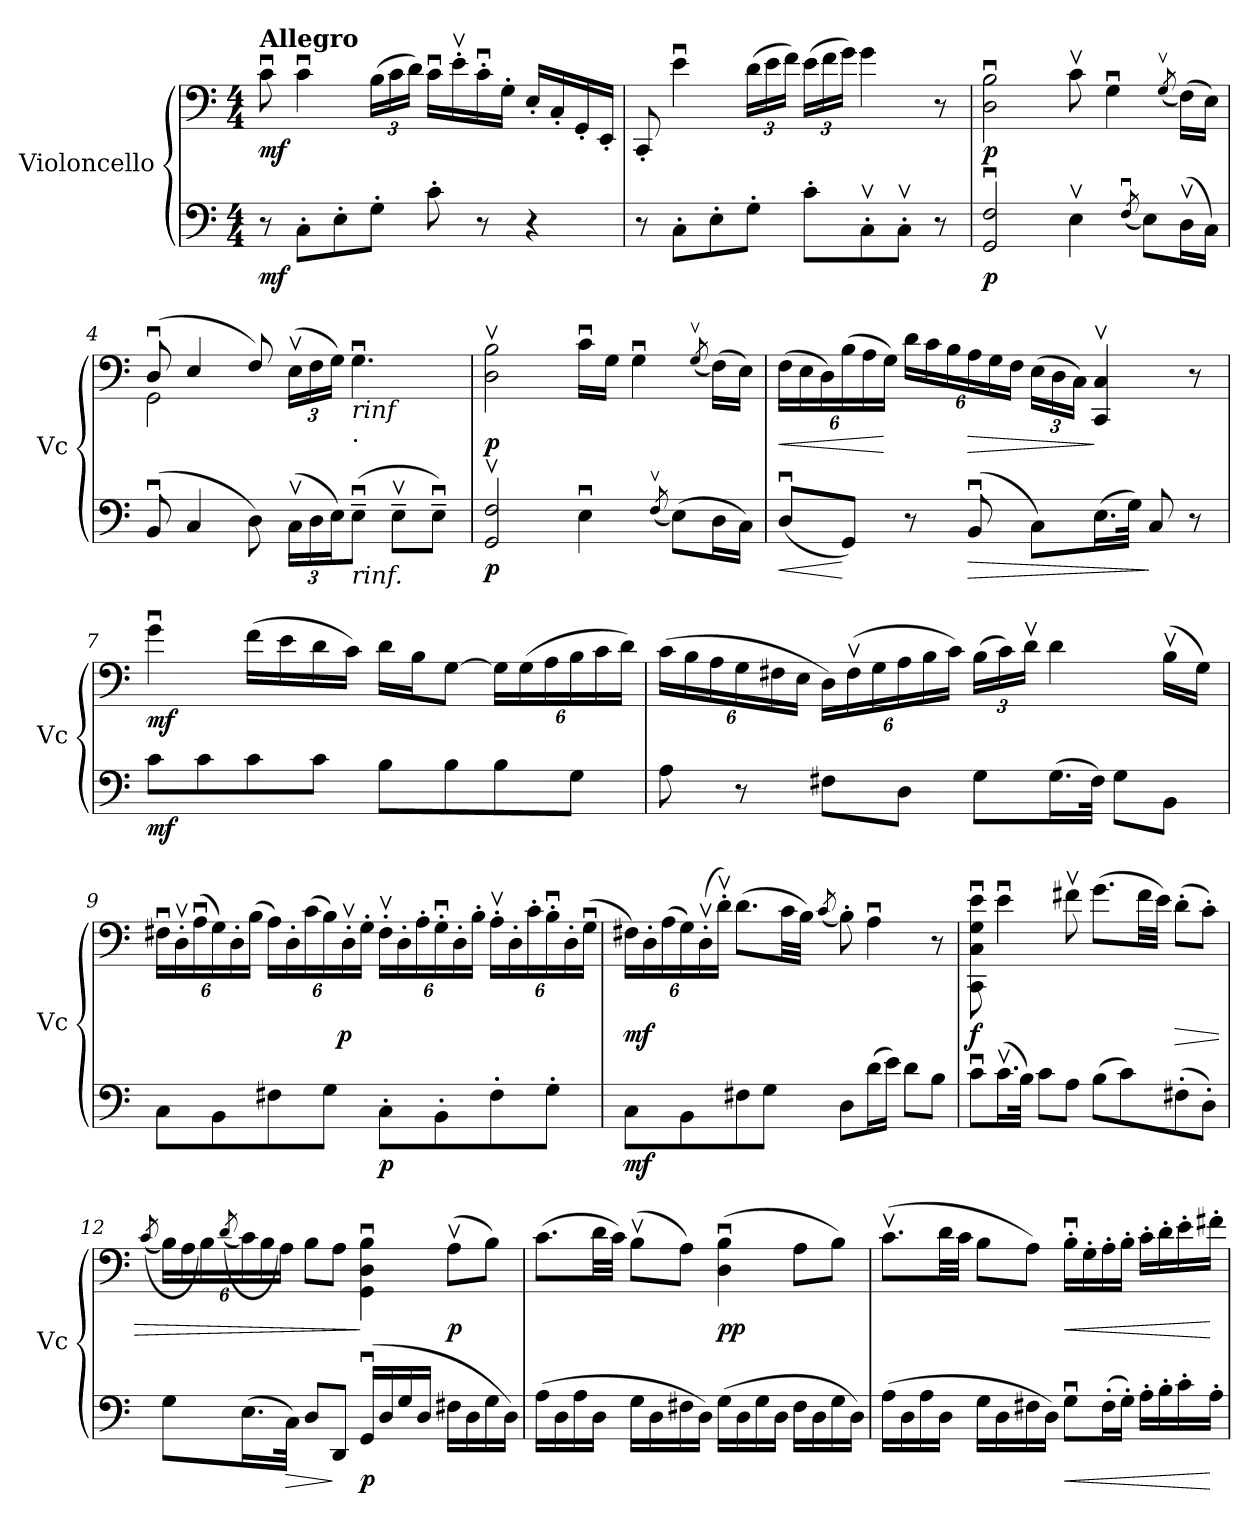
**kern	**dynam	**kern	**dynam
*part2	*part2	*part1	*part1
*staff2	*staff2	*staff1	*staff1
*I"Violoncello	*	*I"Violoncello	*
*I'Vc	*	*I'Vc	*
*clefF4	*	*clefF4	*
*k[]	*	*k[]	*
*M4/4	*	*M4/4	*
=1	=1	=1	=1
!	!	!LO:TX:a:B:t=Allegro	!
!	!LO:DY:b	!	!LO:DY:b
8r	mf	8cu\	mf
8C'\L	.	4cu\	.
8E'\	.	.	.
*	*	*Xbrackettup	*
8G'\J	.	(24B\LL	.
.	.	24c\	.
.	.	24d\JJ)	.
8c'\	.	16cu\LL	.
.	.	16ev'\	.
8r	.	16cu'\	.
.	.	16G'\JJ	.
4r	.	16E'/LL	.
.	.	16C'/	.
.	.	16GG'/	.
.	.	16EE'/JJ	.
=2	=2	=2	=2
8r	.	8CC'/	.
8C'\L	.	4eu\	.
8E'\	.	.	.
8G'\J	.	(24d\LL	.
.	.	24e\	.
.	.	24f\JJ)	.
8c'\L	.	(24e\LL	.
.	.	24f\	.
.	.	24g\JJ)	.
8Cv'\	.	4g\	.
8Cv'\J	.	.	.
8r	.	8r	.
!!LO:LB:g=z
=3	=3	=3	=3
!	!LO:DY:b	!	!LO:DY:b
2GG/u 2F/u	p	2D\u 2B\u	p
4Ev\	.	8cv\	.
.	.	4Gu\	.
(8qFu/	.	.	.
8E\L)	.	.	.
.	.	(8qGv/	.
(16Dv\L	.	(16F\LL)	.
16C\JJ)	.	16E\JJ)	.
=4	=4	=4	=4
*	*	*^	*
(8BBu/	.	(8Du/	2GG\	.
4C/	.	4E/	.	.
8D\)	.	8F/)	.	.
*Xbrackettup	*	*	*	*
(24Cv\LL	.	(>24Ev\LL	2ryy	.
24D\	.	24F\	.	.
24E\J)	.	24G\JJ)	.	.
!	!	!LO:TX:b:i:t=rinf	!	!
!	!	!LO:TX:b:t=.	!	!
!LO:TX:b:i:t=rinf.	!	!	!	!
(8Eu~\J	.	4.Gu\	.	.
8Ev~\L	.	.	.	.
8Eu~\J)	.	.	.	.
*	*	*v	*v	*
=5	=5	=5	=5
!	!LO:DY:b	!	!LO:DY:b
2GG/v 2F/v	p	2D\v 2B\v	p
4Eu\	.	16cu\LL	.
.	.	16G\JJ	.
.	.	4Gu\	.
(8qFv/	.	.	.
(8E\L)	.	.	.
.	.	(8qGv/	.
16D\L	.	(16F\LL)	.
16C\JJ)	.	16E\JJ)	.
!!LO:LB:g=z
=6	=6	=6	=6
!	!LO:HP:b	!	!LO:HP:b
(8Du/L	<	(24F\LL	<
.	.	24E\	.
.	.	24D\)	.
8GG/J)	[	(24B\	.
.	.	24A\	.
.	.	24G\JJ)	[
8r	.	24d\LL	.
.	.	24c\	.
.	.	24B\	.
!	!LO:HP:b	!	!LO:HP:b
(8BBu/	>	24A\	>
.	.	24G\	.
.	.	24F\JJ	.
8C\L)	.	(24E\LL	.
.	.	24D\	.
.	.	24C\JJ)	.
(16.E\L	.	4CC/v 4C/v	]
32G\JJk)	.	.	.
8C/	]	.	.
8r	.	8r	.
=7	=7	=7	=7
!	!LO:DY:b	!	!LO:DY:b
8c\L	mf	4gu\	mf
8c\	.	.	.
8c\	.	(16f\LL	.
.	.	16e\	.
8c\J	.	16d\	.
.	.	16c\JJ)	.
8B\L	.	16d\LL	.
.	.	16B\J	.
8B\	.	[8G\J	.
8B\	.	24G\LL]	.
.	.	(24G\	.
.	.	24A\	.
8G\J	.	24B\	.
.	.	24c\	.
.	.	24d\JJ)	.
!!LO:LB:g=z
=8	=8	=8	=8
8A\	.	(24c\LL	.
.	.	24B\	.
.	.	24A\	.
8r	.	24G\	.
.	.	24F#X\	.
.	.	24E\JJ	.
8F#X\L	.	24D\LL)	.
.	.	(24F#v\	.
.	.	24G\	.
8D\J	.	24A\	.
.	.	24B\	.
.	.	24c\JJ)	.
8G\L	.	(24B\LL	.
.	.	24c\)	.
.	.	24dv\JJ	.
(16.G\L	.	4d\	.
32F#\JJk)	.	.	.
8G\L	.	.	.
8BB\J	.	(16Bv\LL	.
.	.	16G\JJ)	.
!!LO:LB:g=z
=9	=9	=9	=9
8C\L	.	24F#Xu\LL	.
.	.	24Dv'\	.
.	.	(24Au\	.
8BB\	.	24G\)	.
.	.	24D'\	.
.	.	(24B\JJ	.
8F#X\	.	24A\LL)	.
.	.	24D'\	.
.	.	(24c\	.
8G\J	.	24B\)	.
!	!	!	!LO:DY:b
.	.	24Dv'\	p
.	.	24G'\JJ	.
!	!LO:DY:b	!	!
8C'\L	p	24F#v'\LL	.
.	.	24D'\	.
.	.	24A'\	.
8BB'\	.	24Gu'\	.
.	.	24D'\	.
.	.	24B'\JJ	.
8F#'\	.	24Av'\LL	.
.	.	24D'\	.
.	.	24c'\	.
8G'\J	.	24Bu'\	.
.	.	24D'\	.
.	.	(24Gu\JJ	.
!!LO:PB:g=z
=10	=10	=10	=10
!	!LO:DY:b	!	!LO:DY:b
8C\L	mf	24F#X\LL)	mf
.	.	24D'\	.
.	.	(24A\	.
8BB\	.	24G\)	.
.	.	(24Dv'\	.
.	.	24dv'\JJ)	.
8F#X\	.	(8.d\L	.
8G\J	.	.	.
.	.	32c\LL	.
.	.	32B\JJJ)	.
.	.	(8qc/	.
8D\L	.	8B'\)	.
(16d\L	.	4Au\	.
16e\JJ)	.	.	.
8d\L	.	.	.
8B\J	.	8r	.
=11	=11	=11	=11
!	!	!	!LO:DY:b
8cu\L	.	8CC\u 8C\u 8G\u 8e\u	f
(16.cv\L	.	4eu\	.
32B\JJk)	.	.	.
8c\L	.	.	.
8A\J	.	8f#Xv\	.
(8B\L	.	(8.g\L	.
8c\)	.	.	.
.	.	32f#\LL	.
.	.	32e\JJJ)	.
!	!	!	!LO:HP:b
(8F#X'\	.	(8d'\L	>
8D'\J)	.	8c'\J)	.
!!LO:LB:g=z
=12	=12	=12	=12
.	.	((>8qc/	.
8G\L	.	24B\LL)	.
.	.	24A\	.
.	.	24B\)	.
.	.	((>8qd/	.
(16.E\L	.	24c\)	.
.	.	24B\	.
.	.	24A\JJ)	.
!	!LO:HP:b	!	!
32C\JJk)	>	.	.
8D/L	.	8B\L	.
8DD/J	]	8A\J	.
!	!LO:DY:b	!	!
(16GGu/LL	p	4GG\u 4D\u 4B\u	]
16D/	.	.	.
16G/	.	.	.
16D/JJ	.	.	.
!	!	!	!LO:DY:b
16F#X\LL	.	(8Av\L	p
16D\	.	.	.
16G\	.	8B\J)	.
16D\JJ)	.	.	.
=13	=13	=13	=13
(16A\LL	.	(8.c\L	.
16D\	.	.	.
16A\	.	.	.
16D\JJ	.	32d\LL	.
.	.	32c\JJJ)	.
16G\LL	.	(8Bv\L	.
16D\	.	.	.
16F#X\	.	8A\J)	.
16D\JJ)	.	.	.
!	!	!	!LO:DY:b
(16G\LL	.	(4D\u 4B\u	pp
16D\	.	.	.
16G\	.	.	.
16D\JJ	.	.	.
16F#\LL	.	8A\L	.
16D\	.	.	.
16G\	.	8B\J)	.
16D\JJ)	.	.	.
!!LO:LB:g=z
=14	=14	=14	=14
(16A\LL	.	(8.cv\L	.
16D\	.	.	.
16A\	.	.	.
16D\JJ	.	32d\LL	.
.	.	32c\JJJ	.
16G\LL	.	8B\L	.
16D\	.	.	.
16F#X\	.	8A\J)	.
16D\JJ)	.	.	.
!	!LO:HP:b	!	!LO:HP:b
8Gu\L	<	16Bu'\LL	<
.	.	16G'\	.
(16F#'\L	.	16A'\	.
16G'\JJ)	.	16B'\JJ	.
16A'\LL	.	16c'\LL	.
16B'\	.	16d'\	.
16c'\	.	16e'\	.
16A'\JJ	[	16f#X'\JJ	[
=	=	=	=
*-	*-	*-	*-
